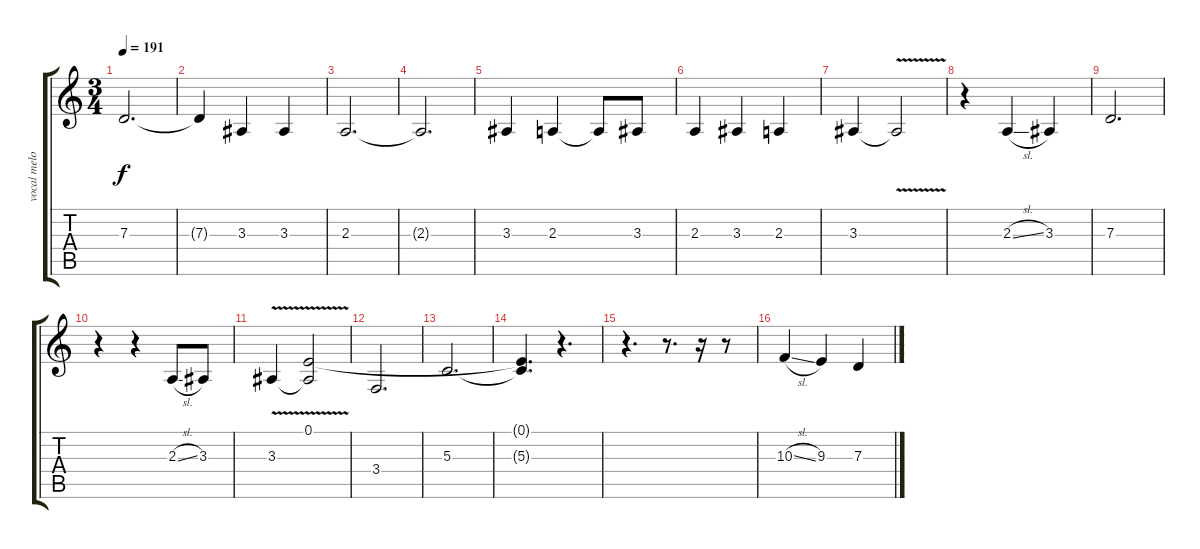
\track ("vocal melody" "vocal melo") {instrument violin}
\staff {score tabs}
\tuning (E4 B3 G3 D3 A2 E2) {hide}
\ts (3 4)
\tempo 191
\clef g2
\ks c
7.3.2{d dy f} |
7.3{t}.4 3.3.4 3.3.4 |
2.3.2{d} |
2.3{t}.2{d} |
3.3.4 2.3.4 2.3{t}.8 3.3.8 |
2.3.4 3.3.4 2.3.4 |
3.3.4 3.3{v t}.2 |
r.4 2.3{sl}.4{volume 11} 3.3.4 |
7.3.2{d} |
r.4 r.4 2.3{sl}.8 3.3.8 |
3.3{v}.4 (0.1 3.3{t}).2 |
3.4.2{d} |
5.3.2{d} |
(0.1{t} 5.3{t}).4{d} r.4{d} |
r.4{d} r.8{d} r.16 r.8 |
10.3{sl}.4 9.3.4 7.3.4
